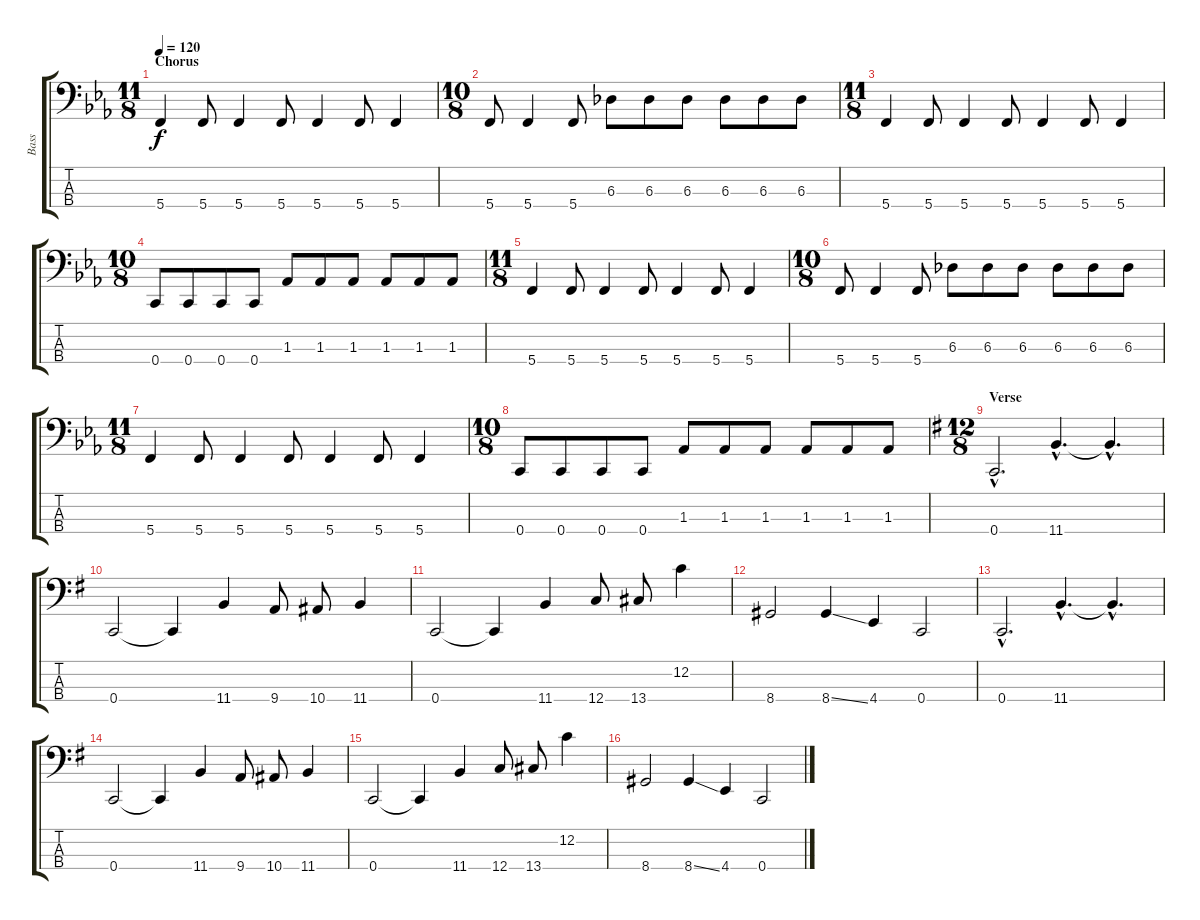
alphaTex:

\track ("Bass" "Bass") {instrument electricbasspick}
\staff {score tabs}
\tuning (F2 C2 G1 C1) {hide}
\ts (11 8)
\section ("" "Chorus")
\tempo 120
\clef f4
\ks eb
5.4.4{dy f} 5.4.8 5.4.4 5.4.8 5.4.4 5.4.8 5.4.4 |
\ts (10 8)
5.4.8 5.4.4 5.4.8 6.3.8 6.3.8 6.3.8 6.3.8 6.3.8 6.3.8 |
\ts (11 8)
5.4.4 5.4.8 5.4.4 5.4.8 5.4.4 5.4.8 5.4.4 |
\ts (10 8)
0.4.8 0.4.8 0.4.8 0.4.8 1.3.8 1.3.8 1.3.8 1.3.8 1.3.8 1.3.8 |
\ts (11 8)
5.4.4 5.4.8 5.4.4 5.4.8 5.4.4 5.4.8 5.4.4 |
\ts (10 8)
5.4.8 5.4.4 5.4.8 6.3.8 6.3.8 6.3.8 6.3.8 6.3.8 6.3.8 |
\ts (11 8)
5.4.4 5.4.8 5.4.4 5.4.8 5.4.4 5.4.8 5.4.4 |
\ts (10 8)
0.4.8 0.4.8 0.4.8 0.4.8 1.3.8 1.3.8 1.3.8 1.3.8 1.3.8 1.3.8 |
\ts (12 8)
\section ("" "Verse")
\ks g
0.4{hac}.2{d} 11.4{hac}.4{d} 11.4{hac t}.4{d} |
0.4.2 0.4{t}.4 11.4.4 9.4.8 10.4.8 11.4.4 |
0.4.2 0.4{t}.4 11.4.4 12.4.8 13.4.8 12.2.4 |
8.4.2 8.4{ss}.4 4.4.4 0.4.2 |
0.4{hac}.2{d} 11.4{hac}.4{d} 11.4{hac t}.4{d} |
0.4.2 0.4{t}.4 11.4.4 9.4.8 10.4.8 11.4.4 |
0.4.2 0.4{t}.4 11.4.4 12.4.8 13.4.8 12.2.4 |
8.4.2 8.4{ss}.4 4.4.4 0.4.2
